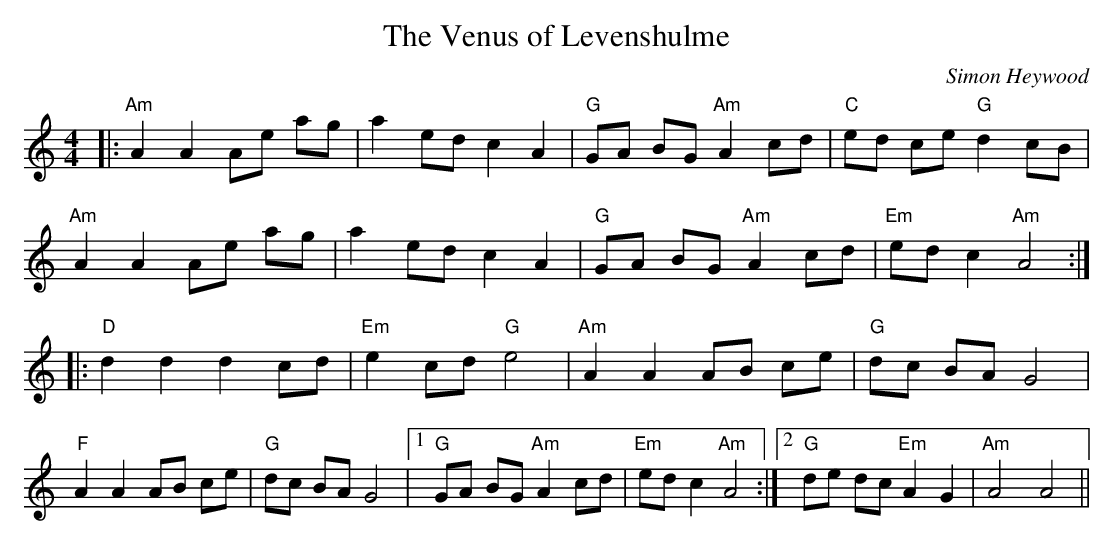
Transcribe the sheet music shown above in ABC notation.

X:1
T:Venus of Levenshulme, The
C:Simon Heywood
M:4/4
L:1/8
E:11
K:C
|:"Am"A2 A2 Ae ag|a2 ed c2 A2|"G"GA BG "Am"A2 cd|"C"ed ce "G"d2 cB|\
"Am"A2 A2 Ae ag|a2 ed c2 A2|"G"GA BG "Am"A2 cd|"Em"ed c2 "Am"A4::\
"D"d2 d2 d2 cd|"Em"e2 cd "G"e4|"Am"A2 A2 AB ce|"G"dc BA G4|\
"F"A2 A2 AB ce|"G"dc BA G4\
|1 "G"GA BG "Am"A2 cd|"Em"ed c2 "Am"A4:|2 "G"de dc "Em"A2 G2|"Am"A4 A4||**
